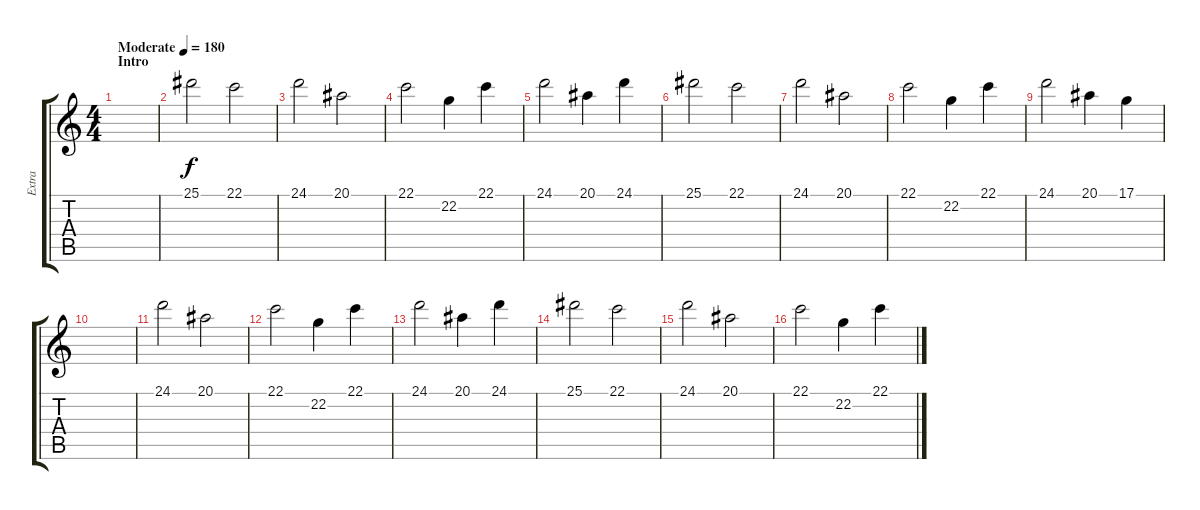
\track ("Extra" "Extra") {instrument stringensemble1}
\staff {score tabs}
\tuning (D4 A3 F3 C3 G2 C2) {hide}
\ts (4 4)
\section ("" "Intro")
\tempo (180 "Moderate")
\clef g2
\ks c
|
25.1.2 22.1.2 |
24.1.2 20.1.2 |
22.1.2 22.2.4 22.1.4 |
24.1.2 20.1.4 24.1.4 |
25.1.2 22.1.2 |
24.1.2 20.1.2 |
22.1.2 22.2.4 22.1.4 |
24.1.2 20.1.4 17.1.4 |
|
24.1.2 20.1.2 |
22.1.2 22.2.4 22.1.4 |
24.1.2 20.1.4 24.1.4 |
25.1.2 22.1.2 |
24.1.2 20.1.2 |
22.1.2 22.2.4 22.1.4
